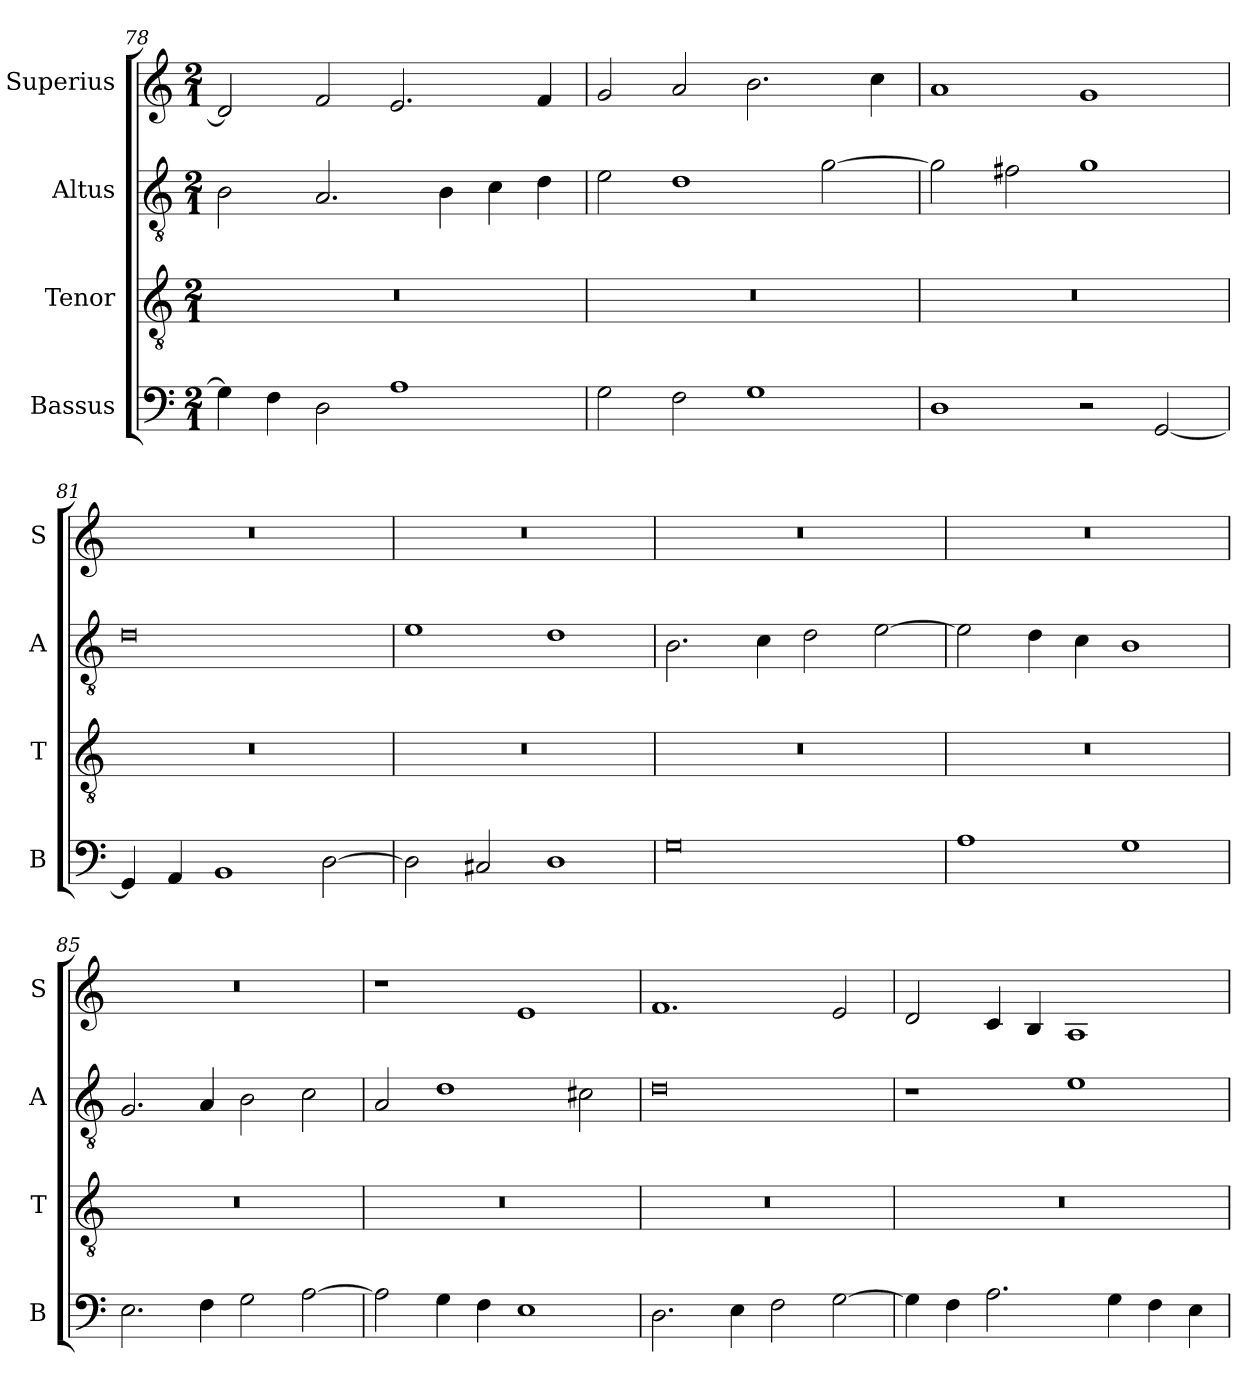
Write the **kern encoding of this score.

**kern	**kern	**kern	**kern
*part4	*part3	*part2	*part1
*staff4	*staff3	*staff2	*staff1
*I"Bassus	*I"Tenor	*I"Altus	*I"Superius
*I'B	*I'T	*I'A	*I'S
*clefF4	*clefGv2	*clefGv2	*clefG2
*k[]	*k[]	*k[]	*k[]
*M2/1	*M2/1	*M2/1	*M2/1
=78	=78	=78	=78
4G\]	0r	2B\	2d/]
4F\	.	.	.
2D\	.	2.A/	2f/
1A	.	.	2.e/
.	.	4B\	.
.	.	4c\	.
.	.	4d\	4f/
=79	=79	=79	=79
2G\	0r	2e\	2g/
2F\	.	1d	2a/
1G	.	.	2.b\
.	.	[2g\	.
.	.	.	4cc\
=80	=80	=80	=80
1D	0r	2g\]	1a
.	.	2f#X\	.
2r	.	1g	1g
[2GG/	.	.	.
=81	=81	=81	=81
4GG/]	0r	0d	0r
4AA/	.	.	.
1BB	.	.	.
[2D\	.	.	.
=82	=82	=82	=82
2D\]	0r	1e	0r
2C#X/	.	.	.
1D	.	1d	.
=83	=83	=83	=83
0G	0r	2.B\	0r
.	.	4c\	.
.	.	2d\	.
.	.	[2e\	.
=84	=84	=84	=84
1A	0r	2e\]	0r
.	.	4d\	.
.	.	4c\	.
1G	.	1B	.
=85	=85	=85	=85
2.E\	0r	2.G/	0r
4F\	.	4A/	.
2G\	.	2B\	.
[2A\	.	2c\	.
=86	=86	=86	=86
2A\]	0r	2A/	1r
4G\	.	1d	.
4F\	.	.	.
1E	.	.	1e
.	.	2c#X\	.
=87	=87	=87	=87
2.D\	0r	0d	1.f
4E\	.	.	.
2F\	.	.	.
[2G\	.	.	2e/
=88	=88	=88	=88
4G\]	0r	1r	2d/
4F\	.	.	.
2.A\	.	.	4c/
.	.	.	4B/
.	.	1e	1A
4G\	.	.	.
4F\	.	.	.
4E\	.	.	.
=	=	=	=
*-	*-	*-	*-
